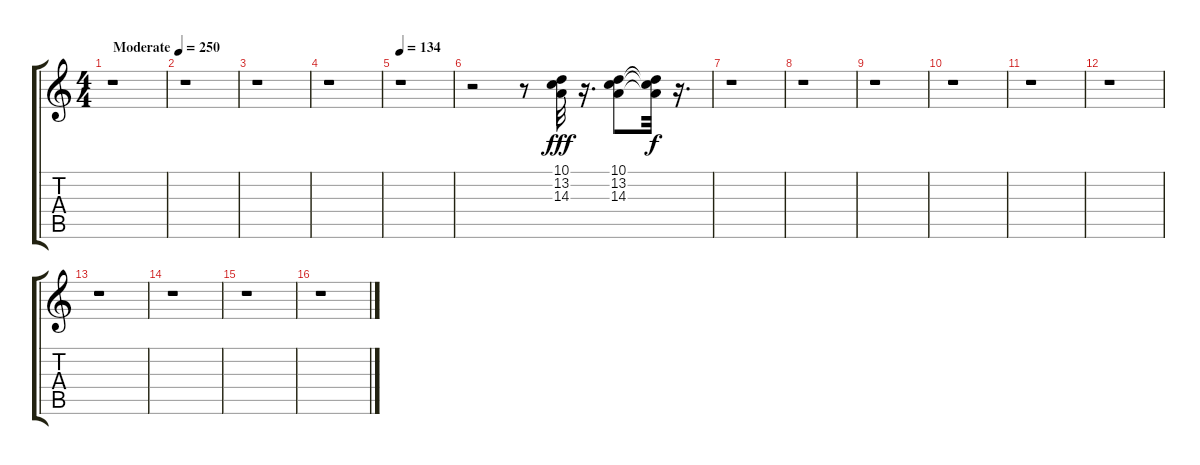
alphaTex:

\track "" {instrument percussiveorgan}
\staff {score tabs}
\tuning (E4 B3 G3 D3 A2 E2) {hide}
\ts (4 4)
\tempo (250 "Moderate")
\clef g2
\ks c
r.1{dy fff instrument percussiveorgan} |
r.1 |
r.1 |
r.1 |
\tempo 134
r.1 |
r.2 r.8 (10.1 13.2 14.3).32{volume 8} r.16{d} (10.1 13.2 14.3).8 (10.1{t} 13.2{t} 14.3{t}).32{dy f} r.16{d} |
r.1 |
r.1 |
r.1 |
r.1 |
r.1 |
r.1 |
r.1 |
r.1 |
r.1 |
r.1
